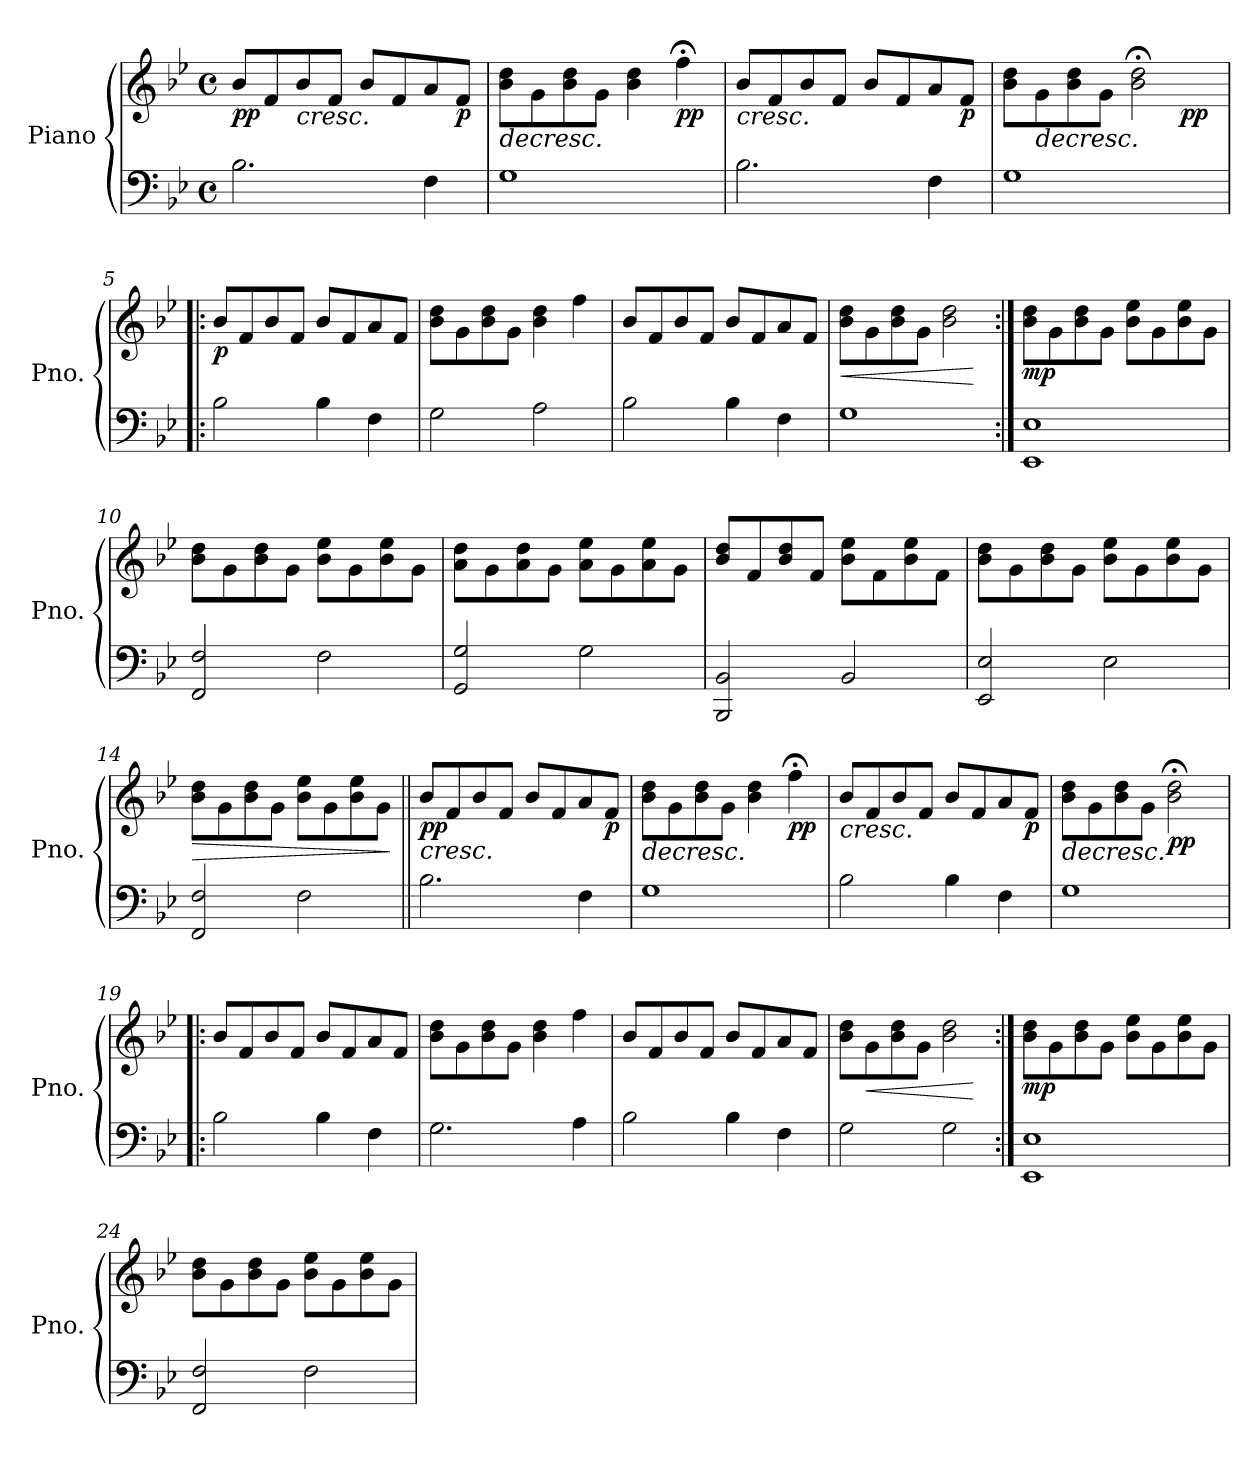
**kern	**kern	**dynam
*part1	*part1	*part1
*staff2	*staff1	*staff1/2
*I"Piano	*	*
*I'Pno.	*	*
*clefF4	*clefG2	*
*k[b-e-]	*k[b-e-]	*
*M4/4	*M4/4	*
*met(c)	*met(c)	*
*MM98	*MM98	*
=1	=1	=1
!	!	!LO:DY:b
2.B-\	8b-/L	pp
.	8f/	.
!	!	!LO:HP:b
.	8b-/	<
.	8f/J	.
*	*MM92	*
.	8b-/L	.
.	8f/	.
4F\	8a/	.
!	!	!LO:DY:b
.	8f/J	p
.	.	[
=2	=2	=2
*	*MM94	*
!	!	!LO:HP:b
1G	8b-\ 8dd\L	>
.	8g\	.
*	*MM96	*
.	8b-\ 8dd\	.
.	8g\J	.
.	4b-\ 4dd\	.
*	*MM98	*
!	!	!LO:DY:b
.	4ff;<\	pp
.	.	]
=3	=3	=3
!	!	!LO:HP:b
2.B-\	8b-/L	<
.	8f/	.
.	8b-/	.
.	8f/J	.
*	*MM92	*
.	8b-/L	.
.	8f/	.
4F\	8a/	.
!	!	!LO:DY:b
.	8f/J	p
.	.	[
=4	=4	=4
*	*MM94	*
*	*^	*
1G	8b-\ 8dd\L	2.ryy	.
!	!	!	!LO:HP:b
.	8g\	.	>
*	*MM96	*	*
.	8b-\ 8dd\	.	.
.	8g\J	.	.
*	*MM98	*	*
.	2b-\;< 2dd\;<	.	.
!	!	!	!LO:DY:b
.	.	4ryy	pp
.	.	.	]
=5!|:	=5!|:	=5!|:	=5!|:
!	!LO:TX:t=Etc.	!	!
!	!	!	!LO:DY:b
*	*v	*v	*
2B-\	8b-/L	p
.	8f/	.
.	8b-/	.
.	8f/J	.
4B-\	8b-/L	.
.	8f/	.
4F\	8a/	.
.	8f/J	.
=6	=6	=6
2G\	8b-\ 8dd\L	.
.	8g\	.
.	8b-\ 8dd\	.
.	8g\J	.
2A\	4b-\ 4dd\	.
.	4ff\	.
!!LO:LB:g=z
=7	=7	=7
2B-\	8b-/L	.
.	8f/	.
.	8b-/	.
.	8f/J	.
4B-\	8b-/L	.
.	8f/	.
4F\	8a/	.
.	8f/J	.
=8	=8	=8
!	!	!LO:HP:b
1G	8b-\ 8dd\L	<
.	8g\	.
.	8b-\ 8dd\	.
.	8g\J	.
.	2b-\ 2dd\	.
.	.	[
=9:|!	=9:|!	=9:|!
!	!	!LO:DY:b
1EE- 1E-	8b-\ 8dd\L	mp
.	8g\	.
.	8b-\ 8dd\	.
.	8g\J	.
.	8b-\ 8ee-\L	.
.	8g\	.
.	8b-\ 8ee-\	.
.	8g\J	.
=10	=10	=10
2FF/ 2F/	8b-\ 8dd\L	.
.	8g\	.
.	8b-\ 8dd\	.
.	8g\J	.
2F\	8b-\ 8ee-\L	.
.	8g\	.
.	8b-\ 8ee-\	.
.	8g\J	.
=11	=11	=11
2GG/ 2G/	8a\ 8dd\L	.
.	8g\	.
.	8a\ 8dd\	.
.	8g\J	.
2G\	8a\ 8ee-\L	.
.	8g\	.
.	8a\ 8ee-\	.
.	8g\J	.
=12	=12	=12
2BBB-/ 2BB-/	8b-/ 8dd/L	.
.	8f/	.
.	8b-/ 8dd/	.
.	8f/J	.
2BB-/	8b-\ 8ee-\L	.
.	8f\	.
.	8b-\ 8ee-\	.
.	8f\J	.
!!LO:LB:g=z
=13	=13	=13
2EE-/ 2E-/	8b-\ 8dd\L	.
.	8g\	.
.	8b-\ 8dd\	.
.	8g\J	.
2E-\	8b-\ 8ee-\L	.
.	8g\	.
.	8b-\ 8ee-\	.
.	8g\J	.
=14	=14	=14
!	!	!LO:HP:b
2FF/ 2F/	8b-\ 8dd\L	>
.	8g\	.
.	8b-\ 8dd\	.
.	8g\J	.
2F\	8b-\ 8ee-\L	.
.	8g\	.
.	8b-\ 8ee-\	.
.	8g\J	.
.	.	]
=15||	=15||	=15||
!	!	!LO:HP:b
!	!	!LO:DY:n=1:b
2.B-\	8b-/L	< pp
.	8f/	.
.	8b-/	.
.	8f/J	.
*	*MM92	*
.	8b-/L	.
.	8f/	.
4F\	8a/	.
!	!	!LO:DY:n=2:b
.	8f/J	p
.	.	[
=16	=16	=16
*	*MM94	*
!	!	!LO:HP:b
1G	8b-\ 8dd\L	>
.	8g\	.
*	*MM96	*
.	8b-\ 8dd\	.
.	8g\J	.
.	4b-\ 4dd\	.
*	*MM98	*
!	!	!LO:DY:b
.	4ff;<\	pp
.	.	]
=17	=17	=17
!	!	!LO:HP:b
2B-\	8b-/L	<
.	8f/	.
.	8b-/	.
.	8f/J	.
*	*MM92	*
4B-\	8b-/L	.
.	8f/	.
4F\	8a/	.
!	!	!LO:DY:b
.	8f/J	p
.	.	[
=18	=18	=18
*	*MM94	*
!	!	!LO:HP:b
1G	8b-\ 8dd\L	>
.	8g\	.
*	*MM96	*
.	8b-\ 8dd\	.
.	8g\J	.
*	*MM98	*
!	!	!LO:DY:b
.	2b-\;< 2dd\;<	pp
.	.	]
!!LO:LB:g=z
=19!|:	=19!|:	=19!|:
2B-\	8b-/L	.
.	8f/	.
.	8b-/	.
.	8f/J	.
4B-\	8b-/L	.
.	8f/	.
4F\	8a/	.
.	8f/J	.
=20	=20	=20
2.G\	8b-\ 8dd\L	.
.	8g\	.
.	8b-\ 8dd\	.
.	8g\J	.
.	4b-\ 4dd\	.
4A\	4ff\	.
=21	=21	=21
2B-\	8b-/L	.
.	8f/	.
.	8b-/	.
.	8f/J	.
4B-\	8b-/L	.
.	8f/	.
4F\	8a/	.
.	8f/J	.
=22	=22	=22
2G\	8b-\ 8dd\L	.
!	!	!LO:HP:b
.	8g\	<
.	8b-\ 8dd\	.
.	8g\J	.
2G\	2b-\ 2dd\	.
.	.	[
=23:|!	=23:|!	=23:|!
!	!	!LO:DY:b
1EE- 1E-	8b-\ 8dd\L	mp
.	8g\	.
.	8b-\ 8dd\	.
.	8g\J	.
.	8b-\ 8ee-\L	.
.	8g\	.
.	8b-\ 8ee-\	.
.	8g\J	.
=24	=24	=24
2FF/ 2F/	8b-\ 8dd\L	.
.	8g\	.
.	8b-\ 8dd\	.
.	8g\J	.
2F\	8b-\ 8ee-\L	.
.	8g\	.
.	8b-\ 8ee-\	.
.	8g\J	.
=	=	=
*-	*-	*-
